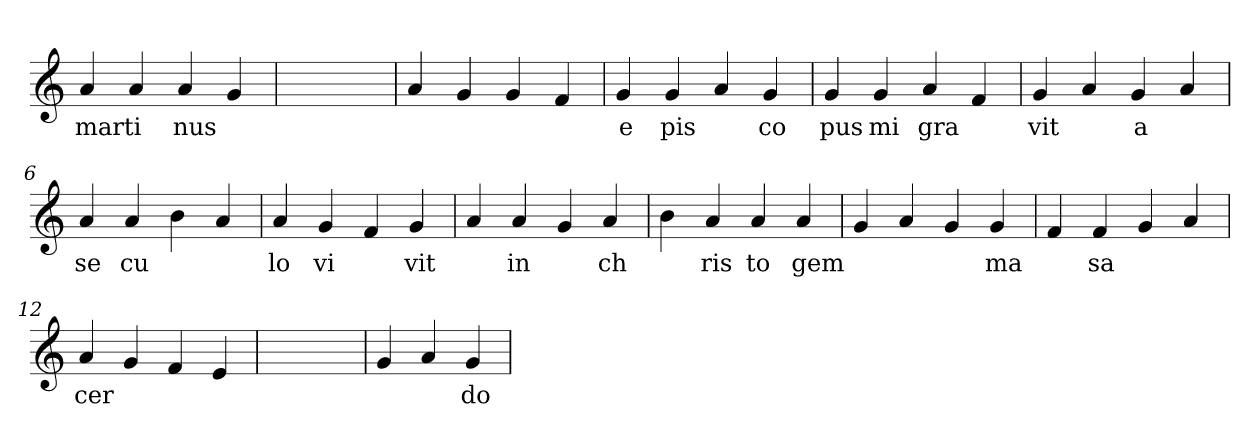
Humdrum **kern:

**kern	**text
*part1	*part1
*staff1	*staff1
*clefG2	*
=1	=1
4a	mar
4a	ti
4a	nus
4g	.
=2	=2
1ryy	.
=2	=2
4a	.
4g	.
4g	.
4f	.
=3	=3
4g	e
4g	pis
4a	.
4g	co
=4	=4
4g	pus
4g	mi
4a	gra
4f	.
=5	=5
4g	vit
4a	.
4g	a
4a	.
=6	=6
4a	se
4a	cu
4b	.
4a	.
=7	=7
4a	lo
4g	vi
4f	.
4g	vit
=8	=8
4a	.
4a	in
4g	.
4a	ch
=9	=9
4b	.
4a	ris
4a	to
4a	gem
=10	=10
4g	.
4a	.
4g	.
4g	ma
=11	=11
4f	.
4f	sa
4g	.
4a	.
=12	=12
4a	cer
4g	.
4f	.
4e	.
=13	=13
1ryy	.
=13	=13
4g	.
4a	.
4g	do
=	=
*-	*-
